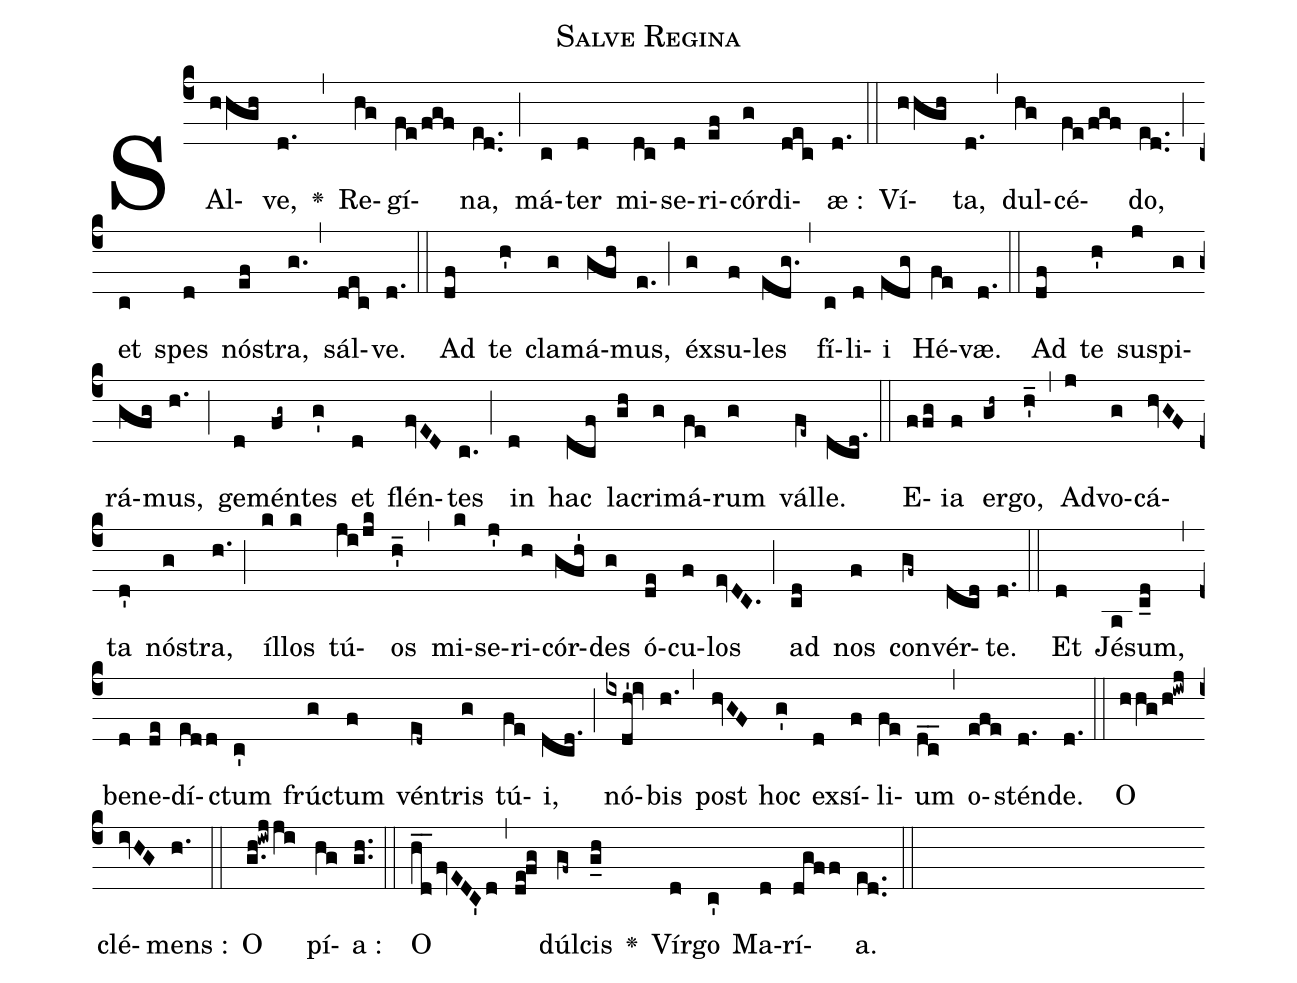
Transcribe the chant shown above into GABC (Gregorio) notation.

name:Salve Regina;
%%
(c4)SAl(hhgh)ve,(d.) <v>\greheightstar</v>(,) Re(hg)gí(fe/fgf)na,(ed..) (;) má(c)ter(d) mi(dc)se(d)ri(ef)cór(g)di(dec)æ :(d.) (::)
Ví(hhgh)ta,(d.) (,) dul(hg)cé(fe/fgf)do,(ed..) (;) et(c) spes(d) nó(ef)stra,(g.) (,) sál(dec)ve.(d.) (::)
Ad(df) te(h') cla(g)má(gfh)mus,(e.) (;) éx(g)su(f)les(edg.) (,) fí(c)li(d)i(edg) Hé(fe)væ.(d.) (::)
Ad(df) te(h') sus(j)pi(g)rá(gfg)mus,(h.) (;) ge(d)mén(fg~)tes(g') et(d) flén(fvED)tes(c.) (;) in(d) hac(dcf) la(gh)cri(g)má(fe)rum(g) vál(fe~)le.(dcd.) (::)
E(ffg)ia(f) er(gh~)go,(h'_) (,) Ad(j)vo(g)cá(hvGF)ta(d') nó(g)stra,(h.) (;) íl(k)los(k) tú(ji/jk)os(h'_) (,) mi(k)se(j')ri(h)cór(gfh')des(g) ó(de)cu(f)los(evDC.) (;) ad(cd) nos(f) con(gf~)vér(dcd)te.(d.) (::)
Et(d) Jé(a)sum,(c_d) (,) be(d)ne(de)dí(ed/d)ctum(c') frú(g)ctum(f) vén(ed~)tris(g) tú(fe)i,(dcd.) (;) nó(ixdh'!iv)bis(h.) (,) post(hvGF) hoc(g') ex(d)sí(f)li(fe)um(d_c_) (,) o(efe)stén(d.)de.(d.) (::)
O(h/hg/h!iwj) clé(ivHG)mens :(h.) (::)
O(g.h!iwj/ji) pí(hg)a :(gh..) (::)
O(h_d_/fvEDC'd,de!fg) dúl(gf~)cis(g_h) <v>\greheightstar</v>() Vír(d)go(c') Ma(d)rí(dgf/f)a.(ed..) (::)
